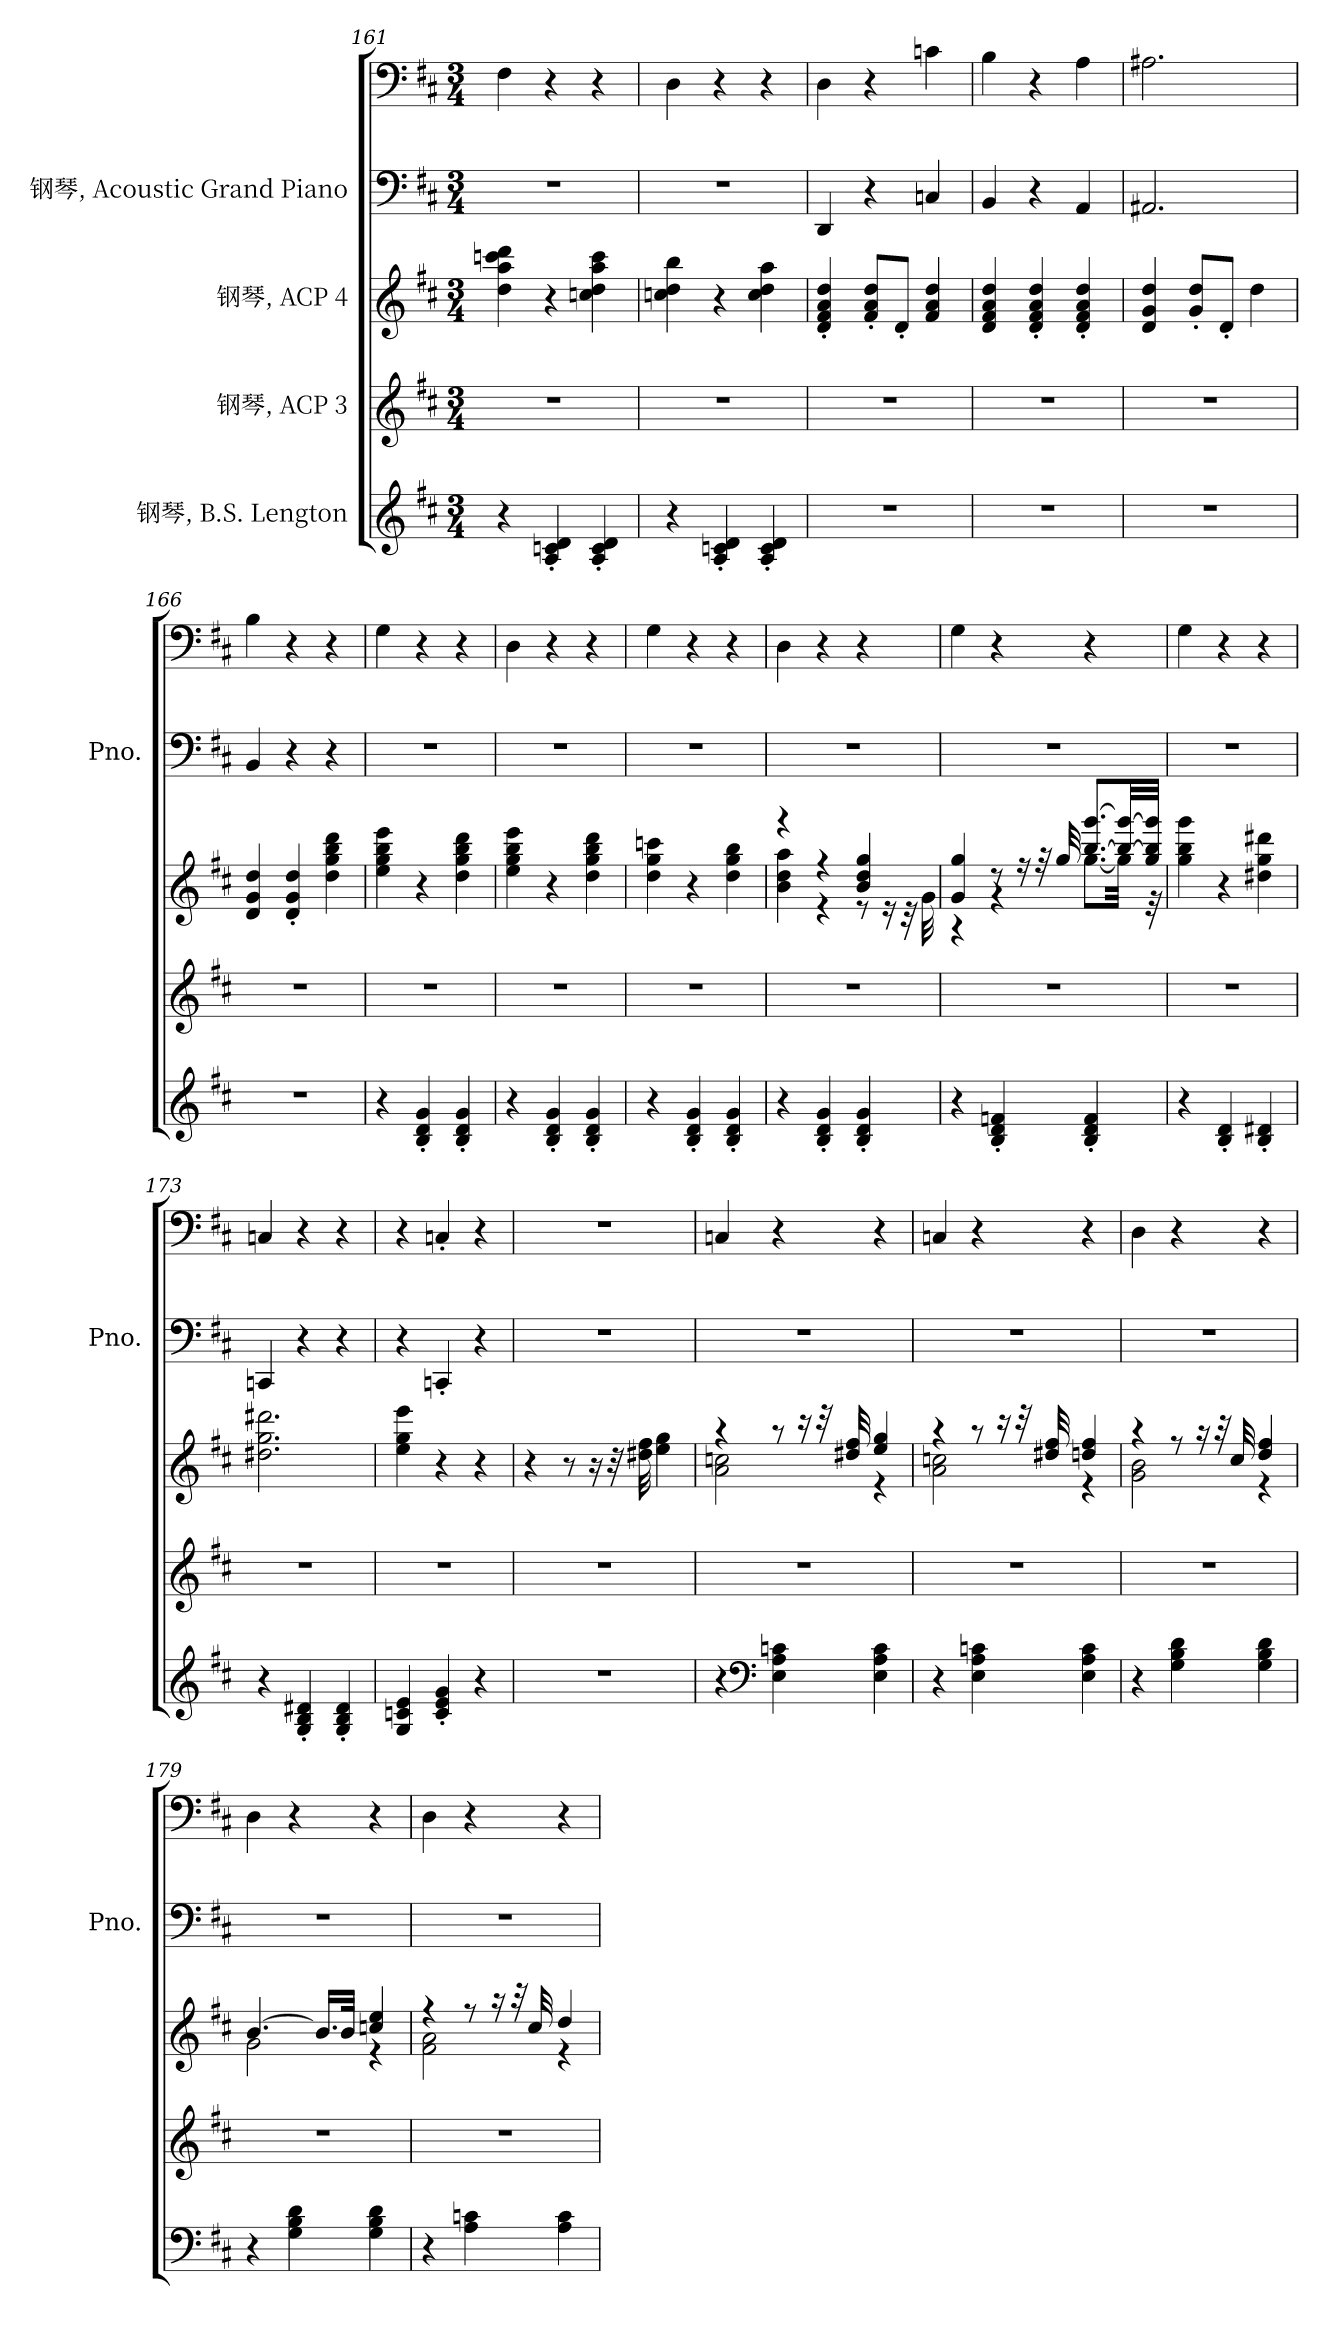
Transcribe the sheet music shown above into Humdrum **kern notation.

**kern	**kern	**kern	**kern	**kern
*part4	*part3	*part2	*part1	*part1
*staff5	*staff4	*staff3	*staff2	*staff1
*I"钢琴, B.S. Lengton	*I"钢琴, ACP 3	*I"钢琴, ACP 4	*I"钢琴, Acoustic Grand Piano	*
*	*	*	*I'Pno.	*
*clefG2	*clefG2	*clefG2	*clefF4	*clefF4
*k[f#c#]	*k[f#c#]	*k[f#c#]	*k[f#c#]	*k[f#c#]
*M3/4	*M3/4	*M3/4	*M3/4	*M3/4
=161	=161	=161	=161	=161
4r	2.r	4dd\ 4aa\ 4cccn\ 4ddd\	2.r	4F#\
4A/' 4cn/' 4d/'	.	4r	.	4r
4A/' 4c/' 4d/'	.	4ccn\ 4dd\ 4aa\ 4ccc\	.	4r
=162	=162	=162	=162	=162
4r	2.r	4ccn\ 4dd\ 4bb\	2.r	4D\
4A/' 4cn/' 4d/'	.	4r	.	4r
4A/' 4c/' 4d/'	.	4cc\ 4dd\ 4aa\	.	4r
=163	=163	=163	=163	=163
2.r	2.r	4d/' 4f#/' 4a/' 4dd/'	4DD/	4D\
.	.	8f#/' 8a/' 8dd/'L	4r	4r
.	.	8d'/J	.	.
.	.	4f#/ 4a/ 4dd/	4Cn/	4cn\
=164	=164	=164	=164	=164
2.r	2.r	4d/ 4f#/ 4a/ 4dd/	4BB/	4B\
.	.	4d/' 4f#/' 4a/' 4dd/'	4r	4r
.	.	4d/' 4f#/' 4a/' 4dd/'	4AA/	4A\
=165	=165	=165	=165	=165
2.r	2.r	4d/ 4g/ 4dd/	2.AA#X/	2.A#X\
.	.	8g/' 8dd/'L	.	.
.	.	8d'/J	.	.
.	.	4dd\	.	.
!!LO:PB:g=z
=166	=166	=166	=166	=166
2.r	2.r	4d/ 4g/ 4dd/	4BB/	4B\
.	.	4d/' 4g/' 4dd/'	4r	4r
.	.	4dd\ 4gg\ 4bb\ 4ddd\	4r	4r
=167	=167	=167	=167	=167
4r	2.r	4ee\ 4gg\ 4bb\ 4eee\	2.r	4G\
4B/' 4d/' 4g/'	.	4r	.	4r
4B/' 4d/' 4g/'	.	4dd\ 4gg\ 4bb\ 4ddd\	.	4r
=168	=168	=168	=168	=168
4r	2.r	4ee\ 4gg\ 4bb\ 4eee\	2.r	4D\
4B/' 4d/' 4g/'	.	4r	.	4r
4B/' 4d/' 4g/'	.	4dd\ 4gg\ 4bb\ 4ddd\	.	4r
=169	=169	=169	=169	=169
4r	2.r	4dd\ 4gg\ 4cccn\	2.r	4G\
4B/' 4d/' 4g/'	.	4r	.	4r
4B/' 4d/' 4g/'	.	4dd\ 4gg\ 4bb\	.	4r
=170	=170	=170	=170	=170
*	*	*^	*	*
4r	2.r	4r	4b\ 4dd\ 4aa\	2.r	4D\
4B/' 4d/' 4g/'	.	4r	4r	.	4r
4B/' 4d/' 4g/'	.	4b/ 4dd/ 4gg/	8r	.	4r
.	.	.	16r	.	.
.	.	.	32r	.	.
.	.	.	32g\	.	.
=171	=171	=171	=171	=171	=171
4r	2.r	4g/ 4gg/	4r	2.r	4G\
4B/' 4d/' 4fn/'	.	8r	4r	.	4r
.	.	16r	.	.	.
.	.	32r	.	.	.
.	.	32gg/	.	.	.
4B/' 4d/' 4f/'	.	[8.bb/ [8.ggg/L	[8.gg\L	.	4r
.	.	32bb/_ 32ggg/_LL	32gg\Jkk]	.	.
.	.	32gg/ 32bb/] 32ggg/]JJJ	32r	.	.
*	*	*v	*v	*	*
=172	=172	=172	=172	=172
4r	2.r	4gg\ 4bb\ 4ggg\	2.r	4G\
4B/' 4d/'	.	4r	.	4r
4B/' 4d#X/'	.	4dd#X\ 4gg\ 4ddd#X\	.	4r
!!LO:LB:g=z
=173	=173	=173	=173	=173
4r	2.r	2.dd#X\ 2.gg\ 2.ddd#X\	4CCn/	4Cn/
4G/' 4B/' 4d#X/'	.	.	4r	4r
4G/' 4B/' 4d#/'	.	.	4r	4r
=174	=174	=174	=174	=174
4G/ 4cn/ 4e/	2.r	4ee\ 4gg\ 4eee\	4r	4r
4c/' 4e/' 4g/'	.	4r	4CCn'/	4Cn'/
4r	.	4r	4r	4r
=175	=175	=175	=175	=175
2.r	2.r	4r	2.r	2.r
.	.	8r	.	.
.	.	16r	.	.
.	.	32r	.	.
.	.	32dd#X\ 32ff#\	.	.
.	.	4ee\ 4gg\	.	.
=176	=176	=176	=176	=176
*	*	*	*	*MM122
*	*	*^	*	*
4r	2.r	4r	2a\ 2ccn\	2.r	4Cn/
*clefF4	*	*	*	*	*
4E\ 4A\ 4cn\	.	8r	.	.	4r
.	.	16r	.	.	.
.	.	32r	.	.	.
.	.	32dd#X/ 32ff#/	.	.	.
4E\ 4A\ 4c\	.	4ee/ 4gg/	4r	.	4r
=177	=177	=177	=177	=177	=177
*	*	*	*	*	*MM127
4r	2.r	4r	2a\ 2ccn\	2.r	4Cn/
4E\ 4A\ 4cn\	.	8r	.	.	4r
.	.	16r	.	.	.
.	.	32r	.	.	.
.	.	32dd#X/ 32ff#/	.	.	.
4E\ 4A\ 4c\	.	4ddn/ 4ff#/	4r	.	4r
!!LO:PB:g=z
=178	=178	=178	=178	=178	=178
*	*	*	*	*	*MM142
4r	2.r	4r	2g\ 2b\	2.r	4D\
4G\ 4B\ 4d\	.	8r	.	.	4r
.	.	16r	.	.	.
.	.	32r	.	.	.
.	.	32cc#/	.	.	.
4G\ 4B\ 4d\	.	4dd/ 4ff#/	4r	.	4r
=179	=179	=179	=179	=179	=179
4r	2.r	[4.b/	2g\	2.r	4D\
4G\ 4B\ 4d\	.	.	.	.	4r
.	.	16.b/LL]	.	.	.
.	.	32b/JJk	.	.	.
4G\ 4B\ 4d\	.	4ccn/ 4ee/	4r	.	4r
=180	=180	=180	=180	=180	=180
4r	2.r	4r	2f#\ 2a\	2.r	4D\
4A\ 4cn\	.	8r	.	.	4r
.	.	16r	.	.	.
.	.	32r	.	.	.
.	.	32cc#/	.	.	.
4A\ 4c\	.	4dd/	4r	.	4r
*	*	*v	*v	*	*
=	=	=	=	=
*-	*-	*-	*-	*-
